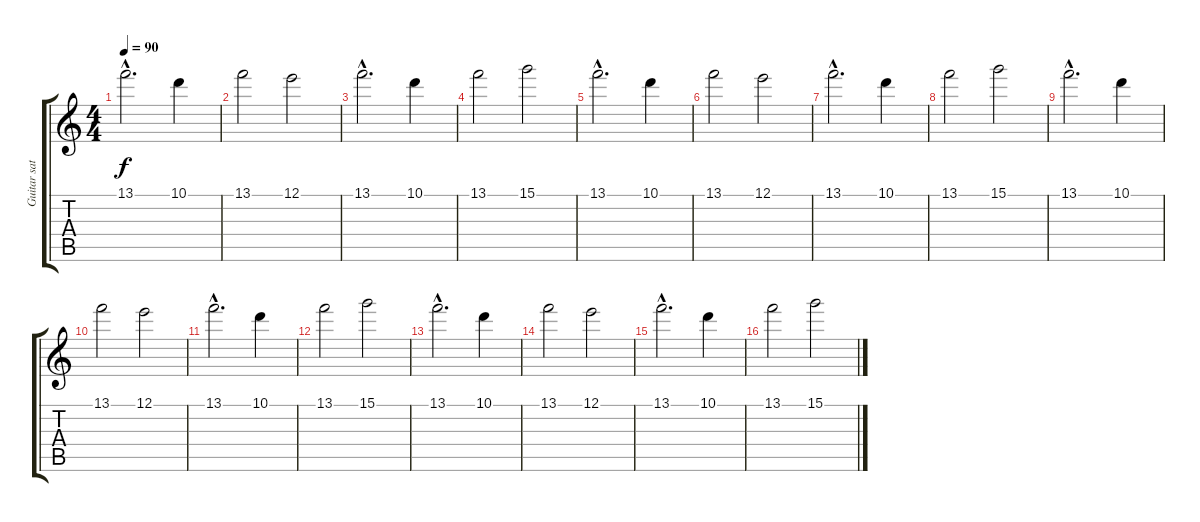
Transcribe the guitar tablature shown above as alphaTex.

\track ("Guitar saturée" "Guitar sat") {instrument overdrivenguitar}
\staff {score tabs}
\tuning (E4 B3 G3 D3 A2 E2) {hide}
\ts (4 4)
\tempo 90
\clef g2
\ks c
13.1{hac}.2{d dy f} 10.1.4 |
13.1.2 12.1.2 |
13.1{hac}.2{d} 10.1.4 |
13.1.2 15.1.2 |
13.1{hac}.2{d} 10.1.4 |
13.1.2 12.1.2 |
13.1{hac}.2{d} 10.1.4 |
13.1.2 15.1.2 |
13.1{hac}.2{d} 10.1.4 |
13.1.2 12.1.2 |
13.1{hac}.2{d} 10.1.4 |
13.1.2 15.1.2 |
13.1{hac}.2{d} 10.1.4 |
13.1.2 12.1.2 |
13.1{hac}.2{d} 10.1.4 |
13.1.2 15.1.2
